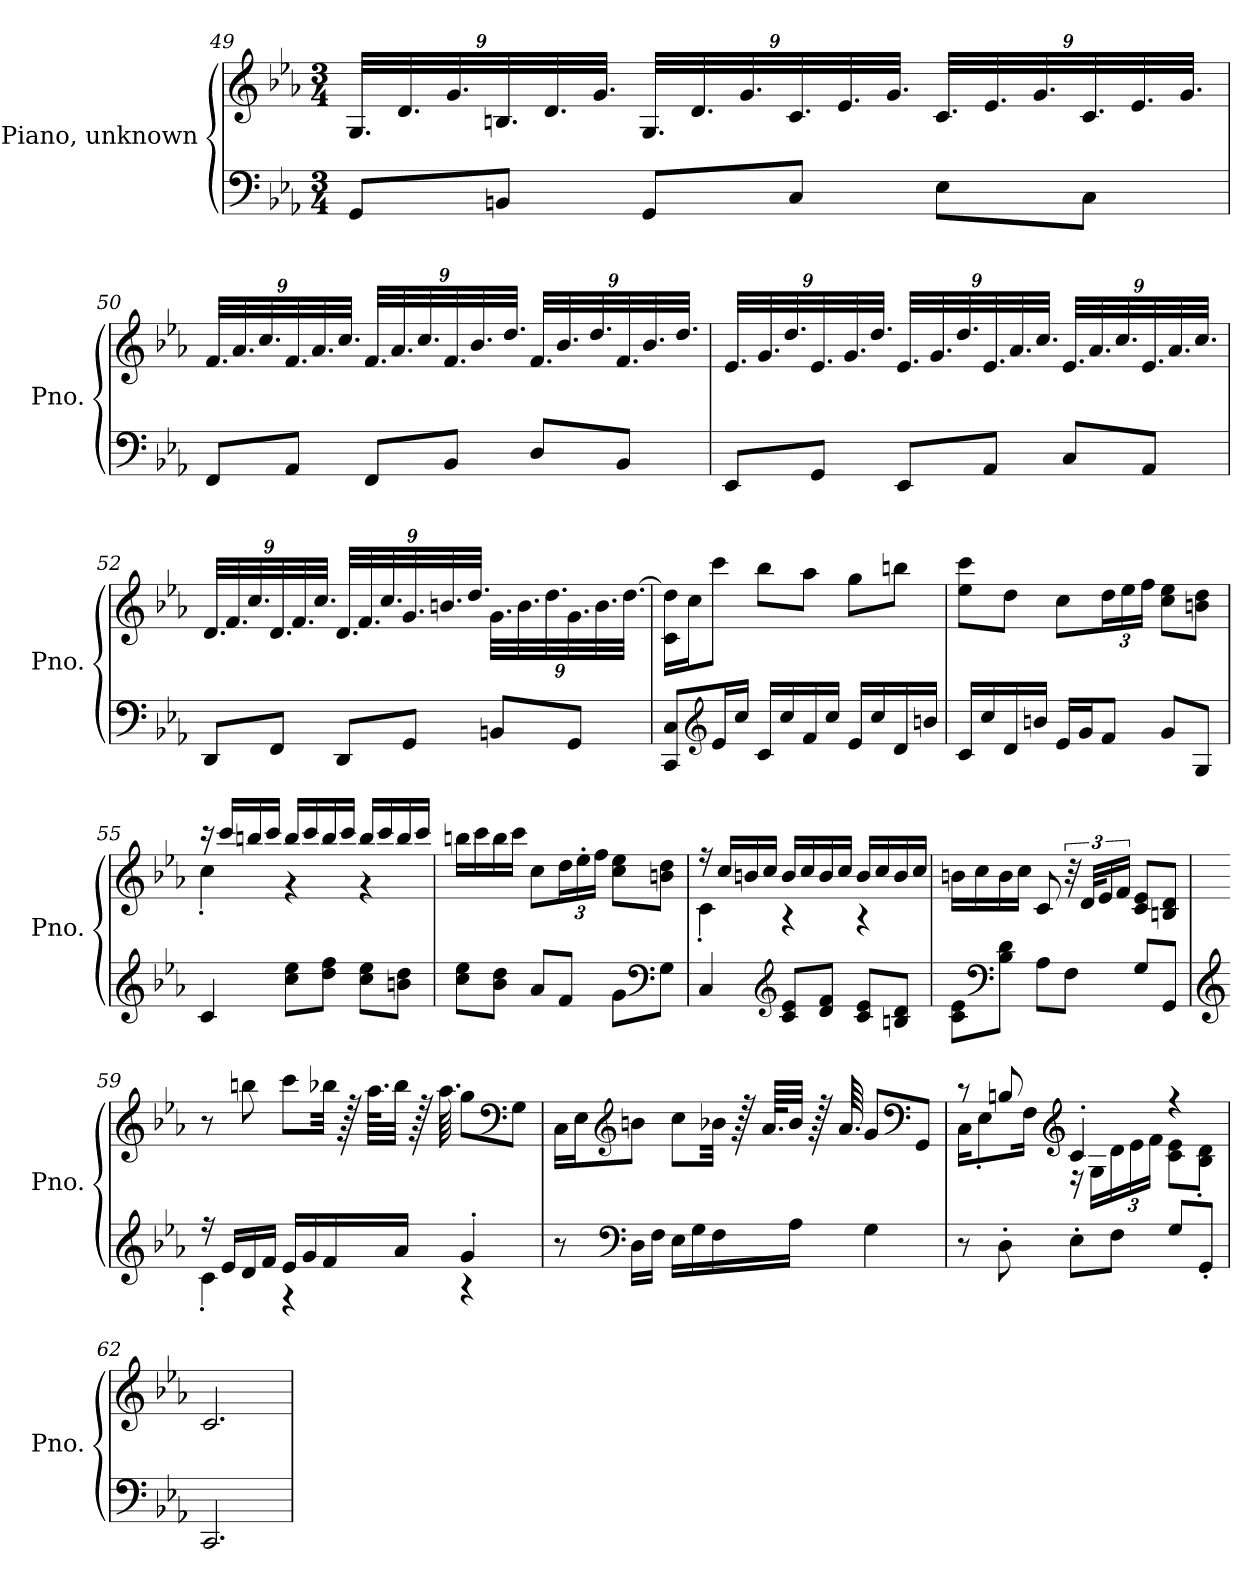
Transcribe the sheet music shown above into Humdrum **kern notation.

**kern	**kern
*part1	*part1
*staff2	*staff1
*I"Piano, unknown	*
*I'Pno.	*
!!LO:LB:g=z
*clefF4	*clefG2
*k[b-e-a-]	*k[b-e-a-]
*M3/4	*M3/4
*	*Xbrackettup
=49	=49
8GG/L	36.G/LLL
.	36.d/
.	36.g/
8BBn/J	36.Bn/
.	36.d/
.	36.g/JJJ
8GG/L	36.G/LLL
.	36.d/
.	36.g/
8C/J	36.c/
.	36.e-/
.	36.g/JJJ
8E-\L	36.c/LLL
.	36.e-/
.	36.g/
8C\J	36.c/
.	36.e-/
.	36.g/JJJ
!!LO:LB:g=z
=50	=50
8FF/L	36.f/LLL
.	36.a-/
.	36.cc/
8AA-/J	36.f/
.	36.a-/
.	36.cc/JJJ
8FF/L	36.f/LLL
.	36.a-/
.	36.cc/
8BB-/J	36.f/
.	36.b-/
.	36.dd/JJJ
8D/L	36.f/LLL
.	36.b-/
.	36.dd/
8BB-/J	36.f/
.	36.b-/
.	36.dd/JJJ
!!LO:LB:g=z
=51	=51
8EE-/L	36.e-/LLL
.	36.g/
.	36.dd/
8GG/J	36.e-/
.	36.g/
.	36.dd/JJJ
8EE-/L	36.e-/LLL
.	36.g/
.	36.dd/
8AA-/J	36.e-/
.	36.a-/
.	36.cc/JJJ
8C/L	36.e-/LLL
.	36.a-/
.	36.cc/
8AA-/J	36.e-/
.	36.a-/
.	36.cc/JJJ
!!LO:LB:g=z
=52	=52
8DD/L	36.d/LLL
.	36.f/
.	36.cc/
8FF/J	36.d/
.	36.f/
.	36.cc/JJJ
8DD/L	36.d/LLL
.	36.f/
.	36.cc/
8GG/J	36.g/
.	36.bn/
.	36.dd/JJJ
8BBn/L	36.g\LLL
.	36.b\
.	36.dd\
8GG/J	36.g\
.	36.b\
.	[36.dd\JJJ
=53	=53
8CC/ 8C/L	16c\ 16dd\]LL
.	16cc\J
*clefG2	*
16e-/L	8ccc\J
16cc/JJ	.
16c/LL	8bb-\L
16cc/	.
16f/	8aa-\J
16cc/JJ	.
16e-/LL	8gg\L
16cc/	.
16d/	8bbn\J
16bn/JJ	.
!!LO:PB:g=z
=54	=54
16c/LL	8ee-\ 8ccc\L
16cc/	.
16d/	8dd\J
16bn/JJ	.
16e-/LL	8cc\L
16g/J	.
8f/J	24dd\L
.	24ee-\
.	24ff\JJ
8g/L	8cc\ 8ee-\L
8G/J	8bn\ 8dd\J
=55	=55
*	*^
4c/	16r	4cc'\
.	16ccc/LL	.
.	16bbn/	.
.	16ccc/JJ	.
8cc\ 8ee-\L	16bb/LL	4r
.	16ccc/	.
8dd\ 8ff\J	16bb/	.
.	16ccc/JJ	.
8cc\ 8ee-\L	16bb/LL	4r
.	16ccc/	.
8bn\ 8dd\J	16bb/	.
.	16ccc/JJ	.
*	*v	*v
=56	=56
8cc\ 8ee-\L	16bbn\LL
.	16ccc\
8b-\ 8dd\J	16bb\
.	16ccc\JJ
8a-/L	8cc\L
8f/J	24dd\L
.	24ee-'\
.	24ff\JJ
8g\L	8cc\ 8ee-\L
*clefF4	*
8G\J	8bn\ 8dd\J
!!LO:LB:g=z
=57	=57
*	*^
4C/	16r	4c'\
.	16cc/LL	.
.	16bn/	.
.	16cc/JJ	.
*clefG2	*	*
8c/ 8e-/L	16b/LL	4r
.	16cc/	.
8d/ 8f/J	16b/	.
.	16cc/JJ	.
8c/ 8e-/L	16b/LL	4r
.	16cc/	.
8Bn/ 8d/J	16b/	.
.	16cc/JJ	.
*	*v	*v
=58	=58
8c\ 8e-\L	16bn\LL
.	16cc\
*clefF4	*
8B-\ 8d\J	16b\
.	16cc\JJ
8A-\L	8c/
*	*brackettup
8F\J	48r
.	48d/KLL
.	24e-/
.	24f/JJ
8G/L	8c/ 8e-/L
8GG/J	8Bn/ 8d/J
!!LO:LB:g=z
=59	=59
*clefG2	*
*^	*
16r	4c'\	8r
16e-/LL	.	.
16d/	.	8bbn\
16f/JJ	.	.
16e-/LL	4r	8ccc\L
16g/	.	.
16f/	.	32bb-X\Jkk
.	.	128r
.	.	64.aa-\KLLL
16a-/JJ	.	32bb-\JJJ
.	.	128r
.	.	64.aa-\
4g'/	4r	8gg\L
*	*	*clefF4
.	.	8G\J
*v	*v	*
=60	=60
8r	16C\LL
.	16E-\J
*clefF4	*clefG2
16D\LL	8bn\J
16F\JJ	.
16E-\LL	8cc\L
16G\	.
16F\	32b-X\Jkk
.	128r
.	64.a-/KLLL
16A-\JJ	32b-/JJJ
.	128r
.	64.a-/
4G\	8g/L
*	*clefF4
.	8GG/J
!!LO:LB:g=z
=61	=61
*	*^
8r	8r	16C\KL
.	.	8E-'\
8D'\	8Bn/	.
.	.	16F\Jk
*	*clefG2	*
8E-'\L	4c'/	16r
.	.	16G\LL
*	*	*Xbrackettup
8F\J	.	24d\
.	.	24e-\
.	.	24f\JJ
8G/L	4r	8c\ 8e-\L
8GG'/J	.	8B\' 8d\'J
*	*v	*v
=62	=62
2.CC/	2.c/
=	=
*-	*-
